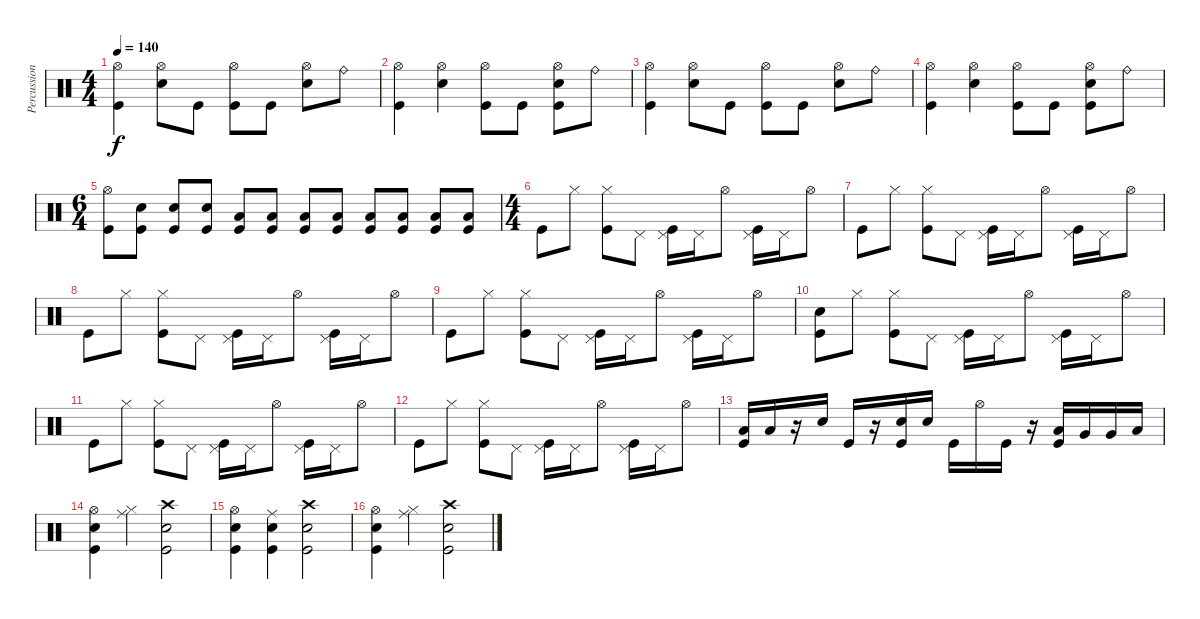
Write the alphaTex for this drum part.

\track ("Percussion" "Percussion") {instrument percussion}
\staff {score}
\articulation defaults
\ts (4 4)
\tempo 140
\clef neutral
\ks c
("Hi-Hat (open)" "Kick (hit)").4{dy f} ("Hi-Hat (open)" "Snare (hit) 2").8 "Kick (hit)".8 ("Hi-Hat (open)" "Kick (hit)").8 "Kick (hit)".8 ("Hi-Hat (open)" "Snare (hit) 2").8 "Ride (bell)".8 |
("Hi-Hat (open)" "Kick (hit)").4 ("Hi-Hat (open)" "Snare (hit) 2").4 ("Hi-Hat (open)" "Kick (hit)").8 "Kick (hit)".8 ("Hi-Hat (open)" "Snare (hit) 2" "Kick (hit)").8 "Ride (bell)".8 |
("Hi-Hat (open)" "Kick (hit)").4 ("Hi-Hat (open)" "Snare (hit) 2").8 "Kick (hit)".8 ("Hi-Hat (open)" "Kick (hit)").8 "Kick (hit)".8 ("Hi-Hat (open)" "Snare (hit) 2").8 "Ride (bell)".8 |
("Hi-Hat (open)" "Kick (hit)").4 ("Hi-Hat (open)" "Snare (hit) 2").4 ("Hi-Hat (open)" "Kick (hit)").8 "Kick (hit)".8 ("Hi-Hat (open)" "Snare (hit) 2" "Kick (hit)").8 "Ride (bell)".8 |
\ts (6 4)
("Hi-Hat (open)" "Kick (hit)").8 ("Snare (hit) 2" "Kick (hit)").8 ("Electric Snare (hit)" "Kick (hit)").8 ("Electric Snare (hit)" "Kick (hit)").8 ("Low Tom (hit)" "Kick (hit)").8 ("Low Tom (hit)" "Kick (hit)").8 ("Low Tom (hit)" "Kick (hit)").8 ("Low Tom (hit)" "Kick (hit)").8 ("Low Tom (hit)" "Kick (hit)").8 ("Low Tom (hit)" "Kick (hit)").8 ("Low Tom (hit)" "Kick (hit)").8 ("Low Tom (hit)" "Kick (hit)").8 |
\ts (4 4)
"Kick (hit)".8 "Hi-Hat (closed)".8 ("Hi-Hat (closed)" "Kick (hit)").8 "Pedal Hi-Hat (hit)".8 ("Pedal Hi-Hat (hit)" "Kick (hit)").16 "Pedal Hi-Hat (hit)".16 "Hi-Hat (open)".8 ("Pedal Hi-Hat (hit)" "Kick (hit)").16 "Pedal Hi-Hat (hit)".16 "Hi-Hat (open)".8 |
"Kick (hit)".8 "Hi-Hat (closed)".8 ("Hi-Hat (closed)" "Kick (hit)").8 "Pedal Hi-Hat (hit)".8 ("Pedal Hi-Hat (hit)" "Kick (hit)").16 "Pedal Hi-Hat (hit)".16 "Hi-Hat (open)".8 ("Pedal Hi-Hat (hit)" "Kick (hit)").16 "Pedal Hi-Hat (hit)".16 "Hi-Hat (open)".8 |
"Kick (hit)".8 "Hi-Hat (closed)".8 ("Hi-Hat (closed)" "Kick (hit)").8 "Pedal Hi-Hat (hit)".8 ("Pedal Hi-Hat (hit)" "Kick (hit)").16 "Pedal Hi-Hat (hit)".16 "Hi-Hat (open)".8 ("Pedal Hi-Hat (hit)" "Kick (hit)").16 "Pedal Hi-Hat (hit)".16 "Hi-Hat (open)".8 |
"Kick (hit)".8 "Hi-Hat (closed)".8 ("Hi-Hat (closed)" "Kick (hit)").8 "Pedal Hi-Hat (hit)".8 ("Pedal Hi-Hat (hit)" "Kick (hit)").16 "Pedal Hi-Hat (hit)".16 "Hi-Hat (open)".8 ("Pedal Hi-Hat (hit)" "Kick (hit)").16 "Pedal Hi-Hat (hit)".16 "Hi-Hat (open)".8 |
("Snare (hit) 2" "Kick (hit)").8 "Hi-Hat (closed)".8 ("Hi-Hat (closed)" "Kick (hit)").8 "Pedal Hi-Hat (hit)".8 ("Pedal Hi-Hat (hit)" "Kick (hit)").16 "Pedal Hi-Hat (hit)".16 "Hi-Hat (open)".8 ("Pedal Hi-Hat (hit)" "Kick (hit)").16 "Pedal Hi-Hat (hit)".16 "Hi-Hat (open)".8 |
"Kick (hit)".8 "Hi-Hat (closed)".8 ("Hi-Hat (closed)" "Kick (hit)").8 "Pedal Hi-Hat (hit)".8 ("Pedal Hi-Hat (hit)" "Kick (hit)").16 "Pedal Hi-Hat (hit)".16 "Hi-Hat (open)".8 ("Pedal Hi-Hat (hit)" "Kick (hit)").16 "Pedal Hi-Hat (hit)".16 "Hi-Hat (open)".8 |
"Kick (hit)".8 "Hi-Hat (closed)".8 ("Hi-Hat (closed)" "Kick (hit)").8 "Pedal Hi-Hat (hit)".8 ("Pedal Hi-Hat (hit)" "Kick (hit)").16 "Pedal Hi-Hat (hit)".16 "Hi-Hat (open)".8 ("Pedal Hi-Hat (hit)" "Kick (hit)").16 "Pedal Hi-Hat (hit)".16 "Hi-Hat (open)".8 |
("Low Tom (hit)" "Kick (hit)").16 "Low Tom (hit)".16 r.16 "Electric Snare (hit)".16 "Kick (hit)".16 r.16 ("Electric Snare (hit)" "Kick (hit)").16 "Electric Snare (hit)".16 "Kick (hit)".16 "Hi-Hat (open)".16 "Kick (hit)".16 r.16 ("Low Tom (hit)" "Kick (hit)").16 "Very Low Tom (hit)".16 "Very Low Tom (hit)".16 "Low Floor Tom (hit)".16 |
("Hi-Hat (open)" "Electric Snare (hit)" "Kick (hit)").4 ("Ride (middle)" "Hi-Hat (closed)").4 ("Crash high (hit)" "Electric Snare (hit)" "Kick (hit)").2 |
("Hi-Hat (open)" "Electric Snare (hit)" "Kick (hit)").4 ("Ride (middle)" "Snare (hit) 2" "Kick (hit)").4 ("Crash high (hit)" "Electric Snare (hit)" "Kick (hit)").2 |
("Hi-Hat (open)" "Electric Snare (hit)" "Kick (hit)").4 ("Ride (middle)" "Hi-Hat (closed)").4 ("Crash high (hit)" "Electric Snare (hit)" "Kick (hit)").2
